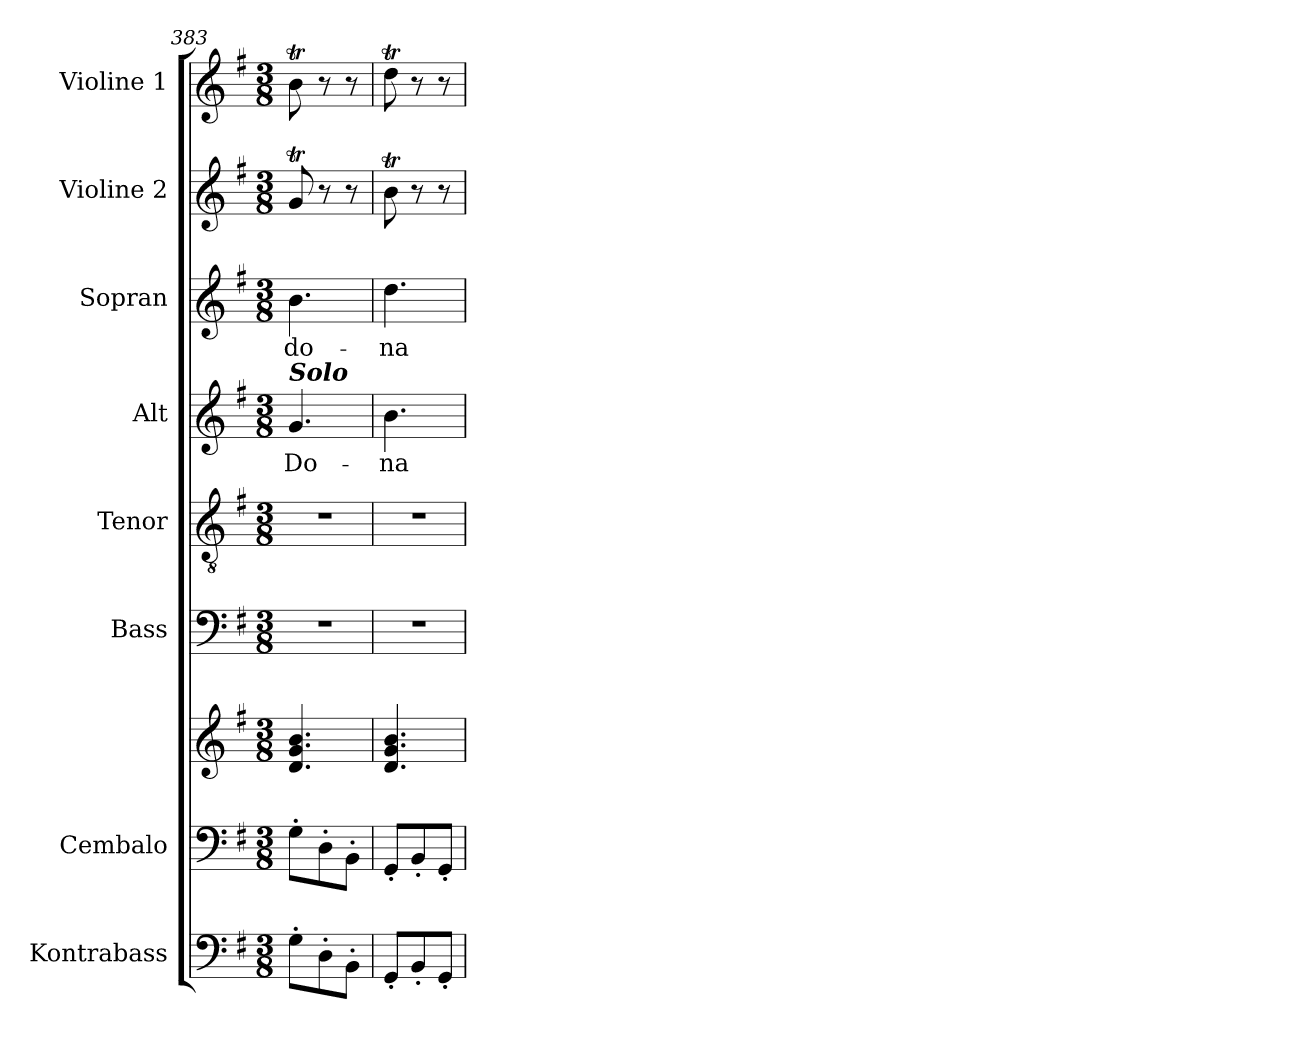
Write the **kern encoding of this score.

**kern	**kern	**kern	**kern	**kern	**kern	**text	**kern	**text	**kern	**kern
*part8	*part7	*part7	*part6	*part5	*part4	*part4	*part3	*part3	*part2	*part1
*staff9	*staff8	*staff7	*staff6	*staff5	*staff4	*staff4	*staff3	*staff3	*staff2	*staff1
*I"Kontrabass	*I"Cembalo	*	*I"Bass	*I"Tenor	*I"Alt	*	*I"Sopran	*	*I"Violine 2	*I"Violine 1
*I'Kb.	*I'Cemb.	*	*I'B.	*I'T.	*I'A.	*	*I'S.	*	*I'Vl. 2	*I'Vl. 1
*clefF4	*clefF4	*clefG2	*clefF4	*clefGv2	*clefG2	*	*clefG2	*	*clefG2	*clefG2
*ITrd7c12	*	*	*	*	*	*	*	*	*	*
*k[f#]	*k[f#]	*k[f#]	*k[f#]	*k[f#]	*k[f#]	*	*k[f#]	*	*k[f#]	*k[f#]
*G:	*G:	*G:	*G:	*G:	*G:	*	*G:	*	*G:	*G:
*M3/8	*M3/8	*M3/8	*M3/8	*M3/8	*M3/8	*	*M3/8	*	*M3/8	*M3/8
=383	=383	=383	=383	=383	=383	=383	=383	=383	=383	=383
!	!	!	!	!	!LO:TX:a:Bi:t=Solo	!	!	!	!	!
!	!	!	!	!	!	!LO:LY:b	!	!LO:LY:b	!	!
8GG'>\L	8G'>\L	4.d/ 4.g/ 4.b/	4.r	4.r	4.g/	Do-	4.b\	do-	8gT/	8bt\
8DD'>\	8D'>\	.	.	.	.	.	.	.	8r	8r
8BBB'>\J	8BB'>\J	.	.	.	.	.	.	.	8r	8r
!!LO:PB:g=z
=384	=384	=384	=384	=384	=384	=384	=384	=384	=384	=384
!	!	!	!	!	!	!LO:LY:b	!	!LO:LY:b	!	!
8GGG'</L	8GG'</L	4.d/ 4.g/ 4.b/	4.r	4.r	4.b\	-na	4.dd\	-na	8bt\	8ddT\
8BBB'</	8BB'</	.	.	.	.	.	.	.	8r	8r
8GGG'</J	8GG'</J	.	.	.	.	.	.	.	8r	8r
=	=	=	=	=	=	=	=	=	=	=
*-	*-	*-	*-	*-	*-	*-	*-	*-	*-	*-
